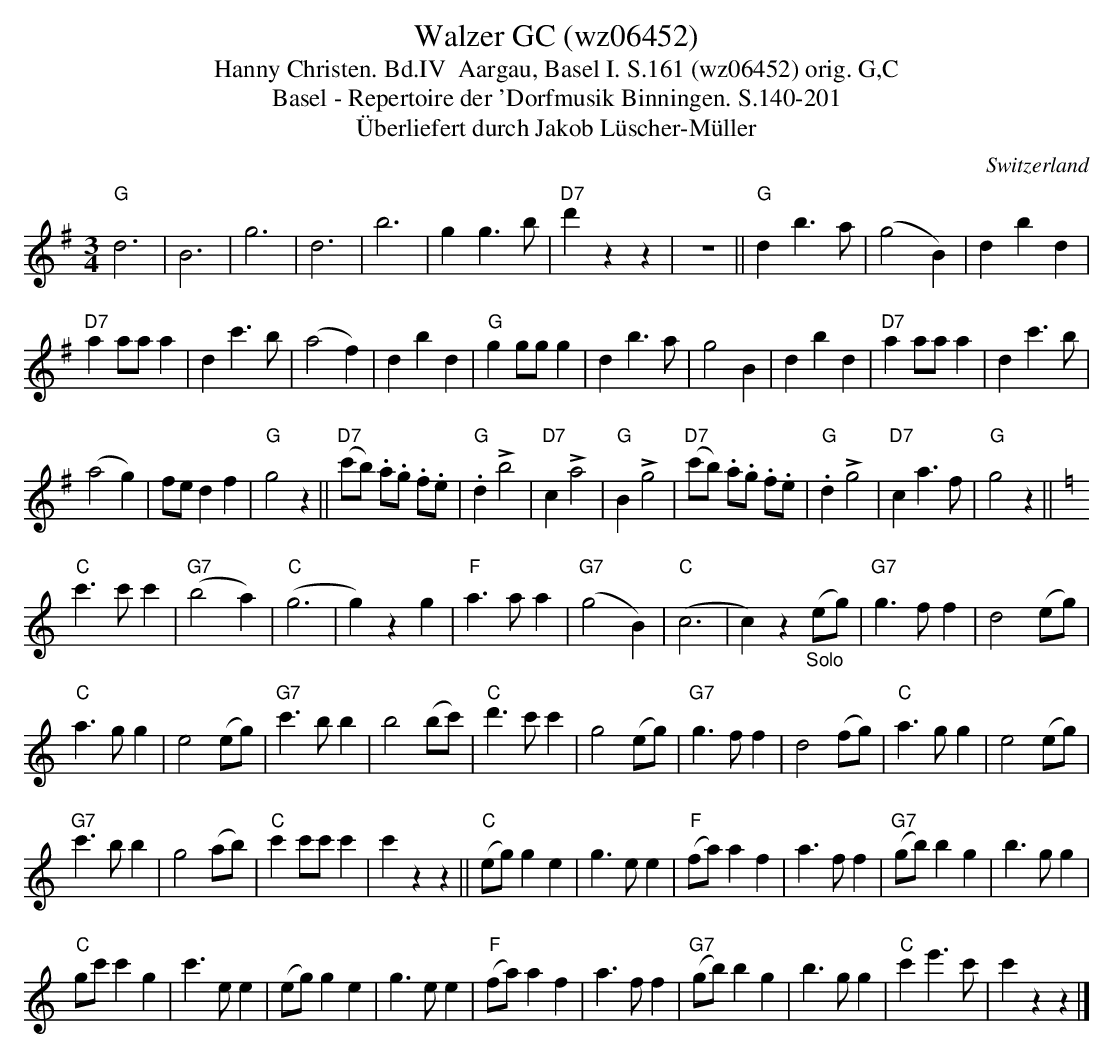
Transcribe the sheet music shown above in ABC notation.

X:1
T:Walzer GC (wz06452)
T:Hanny Christen. Bd.IV  Aargau, Basel I. S.161 (wz06452) orig. G,C
T: Basel - Repertoire der 'Dorfmusik Binningen. S.140-201
T:Überliefert durch Jakob Lüscher-Müller
M:3/4
L:1/4
O:Switzerland
K:G major
"G"d3 | B3 | g3 |  d3 | b3 | gg>b | "D7"d'zz | z3 || "G"db>a | (g2B) | dbd |
"D7"aa/a/a | dc'>b | (a2f) | dbd | "G"gg/g/g | db>a | g2B | dbd | "D7"aa/a/a | dc'>b |
(a2g) | f/e/df | "G"g2z || ("D7"c'/b/)  .a/.g/ .f/.e/ | "G".d!>!b2 | "D7"c!>!a2 | "G"B!>!g2 | ("D7"c'/b/) .a/.g/ .f/.e/ | "G".d!>!g2 | "D7"ca>f | "G"g2z || [K:C]
"C"c'>c'c' | ("G7"b2a) | ("C"g3 | g)zg | "F"a>aa | ("G7"g2B) | ("C"c3 | c)z"_Solo"(e/g/) | "G7"g>ff | d2(e/g/) |
"C"a>gg | e2(e/g/) | "G7"c'>bb | b2(b/c'/) | "C"d'>c'c' | g2 (e/g/) | "G7"g>ff | d2(f/g/) | "C"a>gg | e2(e/g/) |
"G7"c'>bb | g2(a/b/) | "C"c'c'/c'/c' | c'zz || ("C"e/g/)ge | g>ee | ("F"f/a/)af | a>ff | ("G7"g/b/)bg | b>gg |
"C"g/c'/c'g | c'>ee | (e/g/)ge | g>ee | ("F"f/a/)af | a>ff | ("G7"g/b/)bg | b>gg | "C"c'e'>c' | c'zz |]
